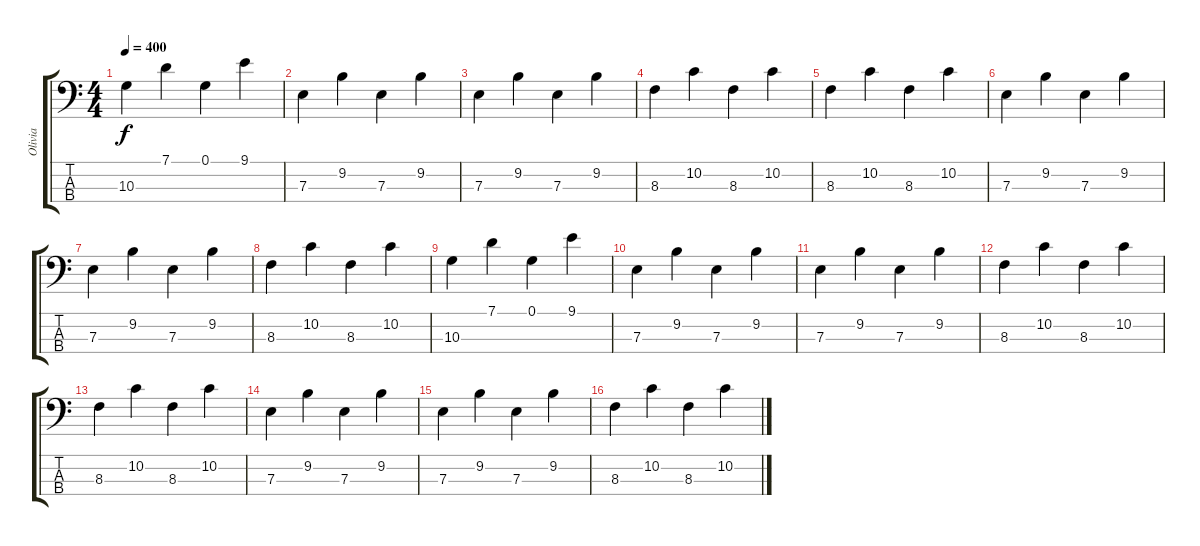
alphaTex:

\track ("Olivia" "Olivia") {instrument electricbassfinger}
\staff {score tabs}
\tuning (G2 D2 A1 E1) {hide}
\ts (4 4)
\tempo 400
\clef f4
\ks c
10.3.4{dy f} 7.1.4 0.1.4 9.1.4 |
7.3.4 9.2.4 7.3.4 9.2.4 |
7.3.4 9.2.4 7.3.4 9.2.4 |
8.3.4 10.2.4 8.3.4 10.2.4 |
8.3.4 10.2.4 8.3.4 10.2.4 |
7.3.4 9.2.4 7.3.4 9.2.4 |
7.3.4 9.2.4 7.3.4 9.2.4 |
8.3.4 10.2.4 8.3.4 10.2.4 |
10.3.4 7.1.4 0.1.4 9.1.4 |
7.3.4 9.2.4 7.3.4 9.2.4 |
7.3.4 9.2.4 7.3.4 9.2.4 |
8.3.4 10.2.4 8.3.4 10.2.4 |
8.3.4 10.2.4 8.3.4 10.2.4 |
7.3.4 9.2.4 7.3.4 9.2.4 |
7.3.4 9.2.4 7.3.4 9.2.4 |
8.3.4 10.2.4 8.3.4 10.2.4
